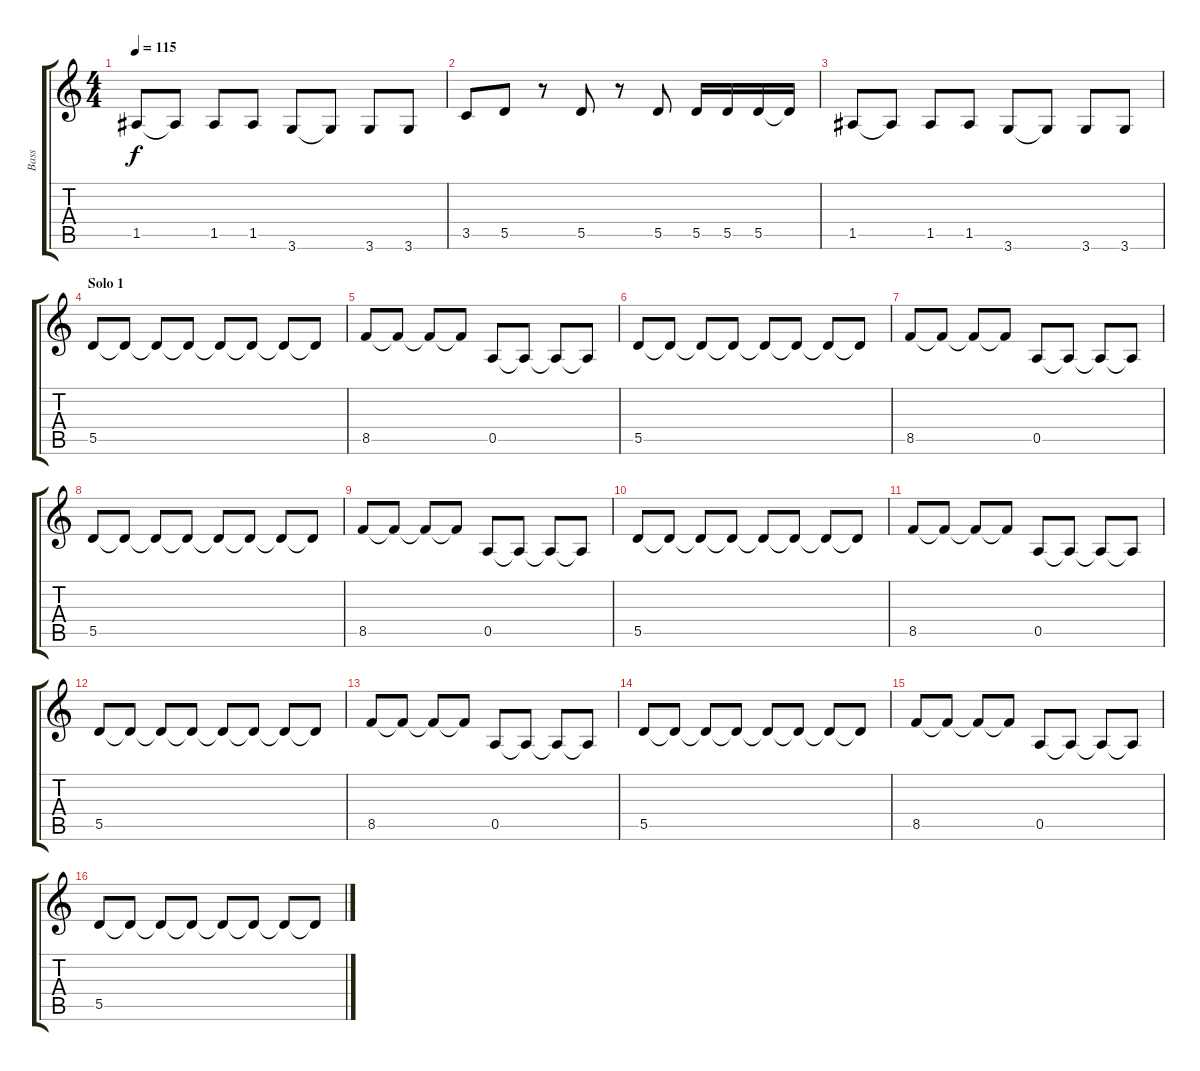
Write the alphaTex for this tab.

\track ("Bass" "Bass") {instrument electricbassfinger}
\staff {score tabs}
\tuning (E4 B3 G3 D3 A2 E2) {hide}
\ts (4 4)
\tempo 115
\clef g2
\ks c
1.5.8{dy f volume 10} 1.5{t}.8 1.5.8 1.5.8 3.6.8 3.6{t}.8 3.6.8 3.6.8 |
3.5.8 5.5.8 r.8 5.5.8 r.8 5.5.8 5.5.16 5.5.16 5.5.16 5.5{t}.16 |
1.5.8 1.5{t}.8 1.5.8 1.5.8 3.6.8 3.6{t}.8 3.6.8 3.6.8 |
\section ("" "Solo 1")
5.5.8{volume 10} 5.5{t}.8 5.5{t}.8 5.5{t}.8 5.5{t}.8 5.5{t}.8 5.5{t}.8 5.5{t}.8 |
8.5.8 8.5{t}.8 8.5{t}.8 8.5{t}.8 0.5.8 0.5{t}.8 0.5{t}.8 0.5{t}.8 |
5.5.8 5.5{t}.8 5.5{t}.8 5.5{t}.8 5.5{t}.8 5.5{t}.8 5.5{t}.8 5.5{t}.8 |
8.5.8 8.5{t}.8 8.5{t}.8 8.5{t}.8 0.5.8 0.5{t}.8 0.5{t}.8 0.5{t}.8 |
5.5.8 5.5{t}.8 5.5{t}.8 5.5{t}.8 5.5{t}.8 5.5{t}.8 5.5{t}.8 5.5{t}.8 |
8.5.8 8.5{t}.8 8.5{t}.8 8.5{t}.8 0.5.8 0.5{t}.8 0.5{t}.8 0.5{t}.8 |
5.5.8 5.5{t}.8 5.5{t}.8 5.5{t}.8 5.5{t}.8 5.5{t}.8 5.5{t}.8 5.5{t}.8 |
8.5.8 8.5{t}.8 8.5{t}.8 8.5{t}.8 0.5.8 0.5{t}.8 0.5{t}.8 0.5{t}.8 |
5.5.8 5.5{t}.8 5.5{t}.8 5.5{t}.8 5.5{t}.8 5.5{t}.8 5.5{t}.8 5.5{t}.8 |
8.5.8 8.5{t}.8 8.5{t}.8 8.5{t}.8 0.5.8 0.5{t}.8 0.5{t}.8 0.5{t}.8 |
5.5.8 5.5{t}.8 5.5{t}.8 5.5{t}.8 5.5{t}.8 5.5{t}.8 5.5{t}.8 5.5{t}.8 |
8.5.8 8.5{t}.8 8.5{t}.8 8.5{t}.8 0.5.8 0.5{t}.8 0.5{t}.8 0.5{t}.8 |
5.5.8 5.5{t}.8 5.5{t}.8 5.5{t}.8 5.5{t}.8 5.5{t}.8 5.5{t}.8 5.5{t}.8
